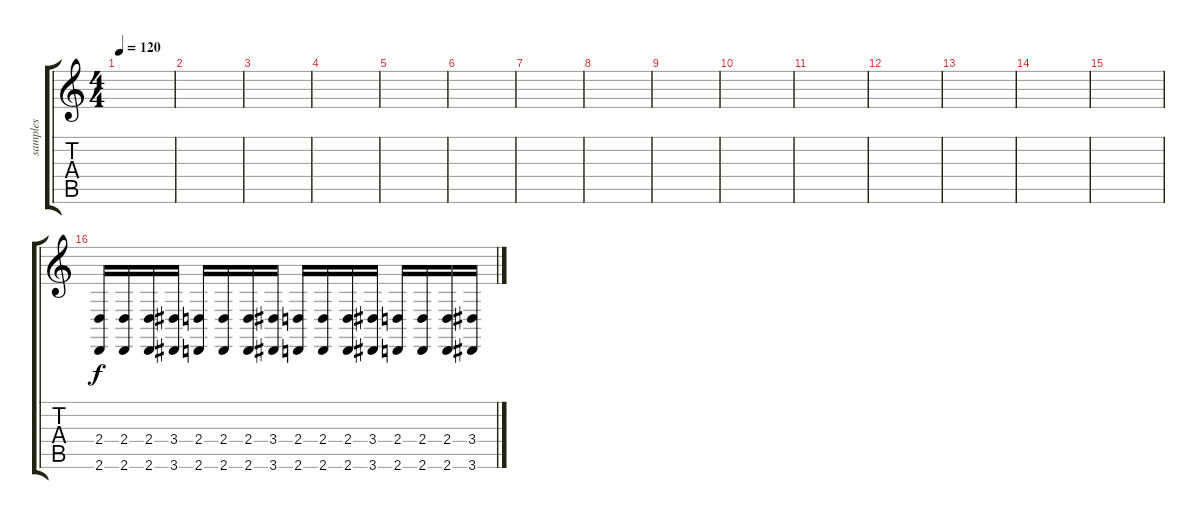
\track ("samples" "samples") {instrument lead1square}
\staff {score tabs}
\tuning (D4 A3 F3 C3 G2 C2) {hide}
\ts (4 4)
\tempo 120
\clef g2
\ks c
|
|
|
|
|
|
|
|
|
|
|
|
|
|
|
(2.4 2.6).16{balance 0} (2.4 2.6).16 (2.4 2.6).16 (3.4 3.6).16 (2.4 2.6).16 (2.4 2.6).16 (2.4 2.6).16 (3.4 3.6).16 (2.4 2.6).16{balance 16} (2.4 2.6).16 (2.4 2.6).16 (3.4 3.6).16 (2.4 2.6).16 (2.4 2.6).16 (2.4 2.6).16 (3.4 3.6).16
